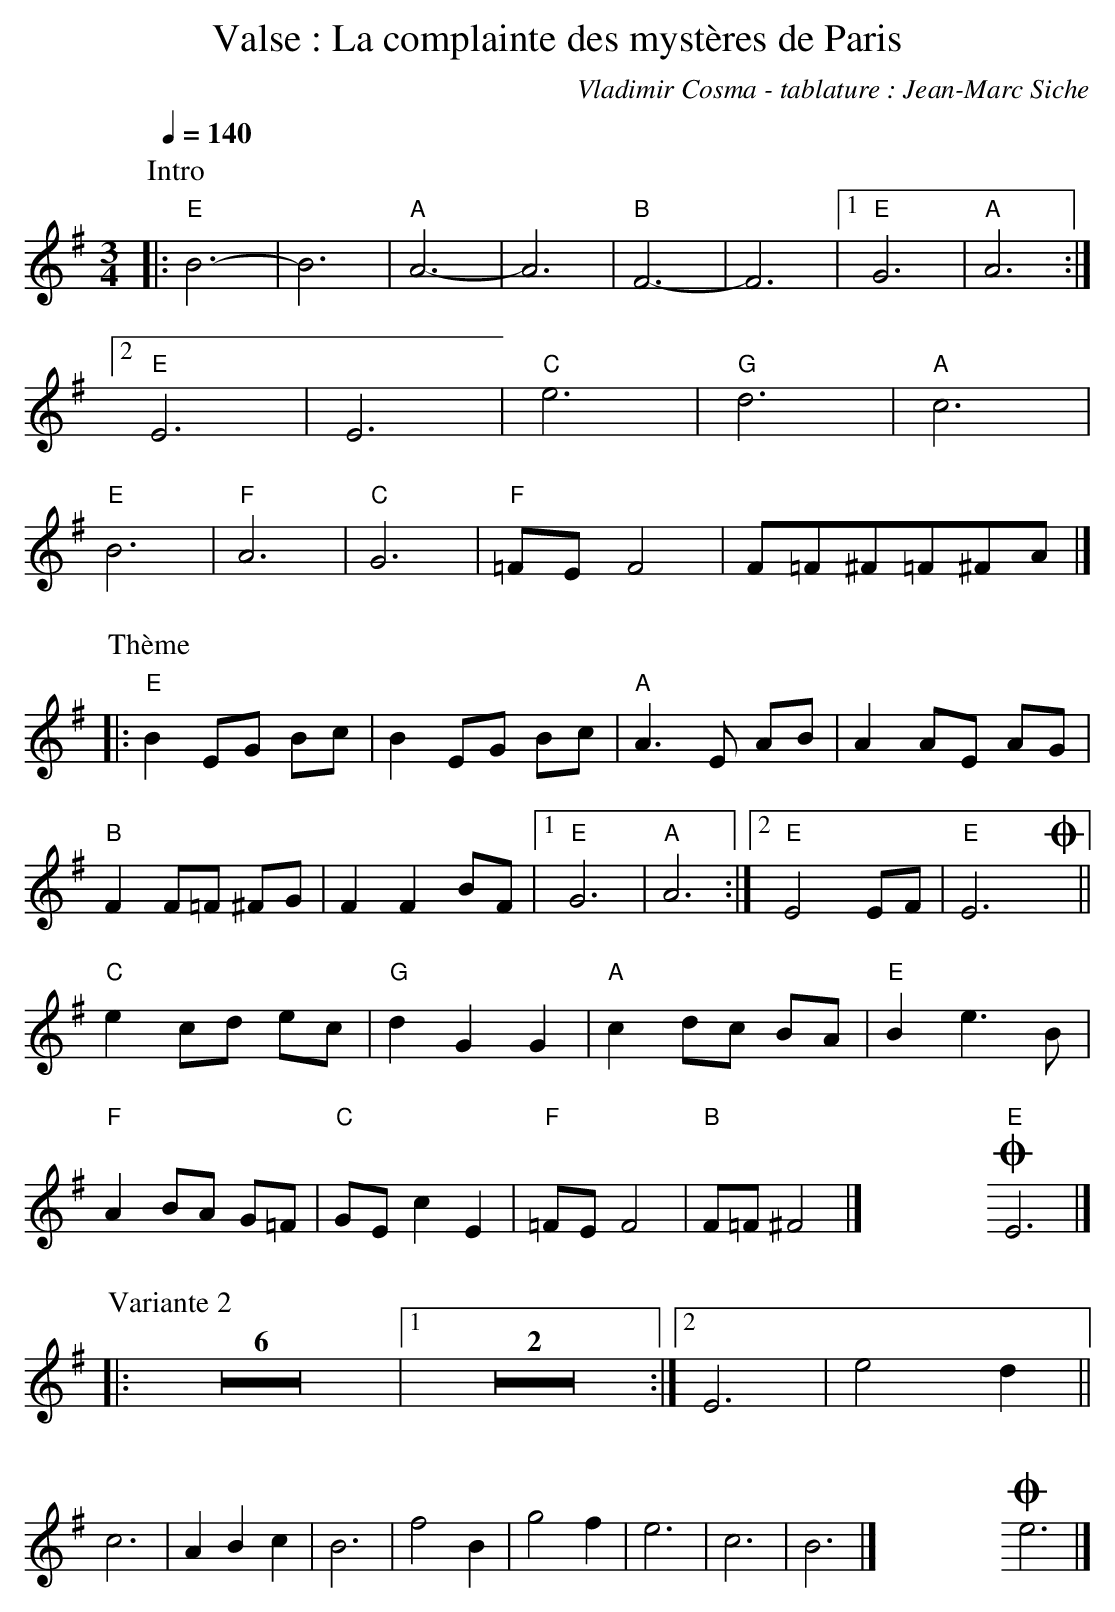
X:1
T:Valse : La complainte des mystères de Paris
C:Vladimir Cosma - tablature : Jean-Marc Siche
M:3/4
L:1/8
Q:1/4=140
K:Gmaj% 1 sharps
P:Intro
|: "E"B6- | B6 | "A"A6- | A6 |\
"B"F6- | F6 |1 "E"G6 | "A"A6 :|2 "E"E6 | E6 |\
"C"e6 | "G"d6 | "A"c6 | "E"B6 |\
"F"A6 | "C"G6 | "F"=FE F4 | F=F^F=F^FA |]
%%vskip 1
P:Thème
|: "E"B2 EG Bc | B2 EG Bc | "A"A3 E AB | A2 AE AG |\
"B"F2 F=F ^FG | F2 F2 BF |1 "E"G6 | "A"A6 :|2 "E"E4 EF | "E"E6 !coda!y ||
"C"e2 cd ec | "G"d2 G2 G2 | "A"c2 dc BA | "E"B2 e3 B |\
"F"A2 BA G=F | "C"GE c2 E2 | "F"=FE F4 | "B"F=F ^F4  |]\
!coda! "E"E6 |]
%%vskip 1
P:Variante 2
|: Z6 |1 Z2 :|2\
E6 | e4 d2 || c6 | A2 B2 c2 | B6 |f4 B2 | g4 f2 | e6 | c6 | B6 |]\
!coda! e6 |]
